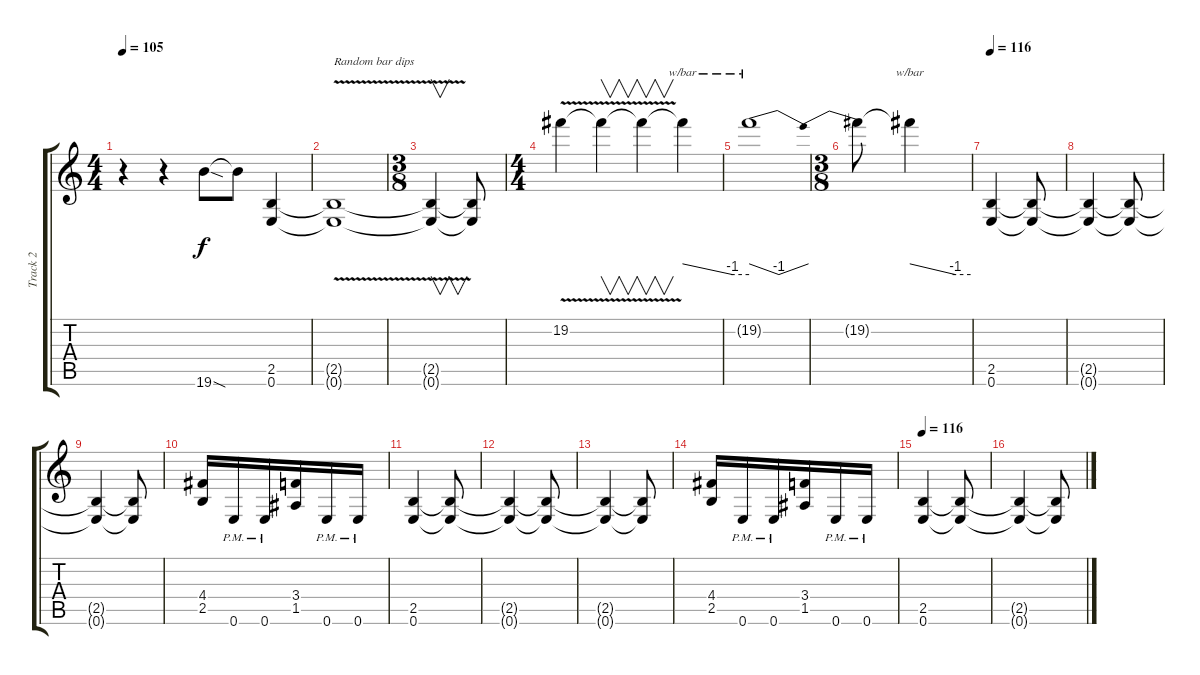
\track ("Track 2" "Track 2") {instrument distortionguitar bank 255}
\staff {score tabs}
\tuning (E4 B3 G3 D3 A2 E2) {hide}
\ts (4 4)
\tempo 105
\clef g2
\ks c
r.4{dy f instrument distortionguitar} r.4 19.6{sod}.8 19.6{t}.8 (2.5 0.6).4 |
(2.5{v t} 0.6{v t}).1{txt "Random bar dips"} |
\ts (3 8)
(2.5{t} 0.6{t}).4{v} (2.5{t} 0.6{t}).8 |
\ts (4 4)
19.2{v}.4 19.2{v t}.4{v} 19.2{t}.4{v} 19.2{t}.4{tbe (custom default 0 0 45 -4 60 -4)} |
19.2{t}.1{tbe (dip default 0 0 30 -4 60 0)} |
\ts (3 8)
19.2{t}.8 19.2{t}.4{tbe (custom default 0 0 45 -4 60 -4)} |
\tempo 116
(2.5 0.6).4 (2.5{t} 0.6{t}).8 |
(2.5{t} 0.6{t}).4 (2.5{t} 0.6{t}).8 |
(2.5{t} 0.6{t}).4 (2.5{t} 0.6{t}).8 |
(4.4 2.5).16 0.6{pm}.16 0.6{pm}.16 (3.4 1.5).16 0.6{pm}.16 0.6{pm}.16 |
(2.5 0.6).4 (2.5{t} 0.6{t}).8 |
(2.5{t} 0.6{t}).4 (2.5{t} 0.6{t}).8 |
(2.5{t} 0.6{t}).4 (2.5{t} 0.6{t}).8 |
(4.4 2.5).16 0.6{pm}.16 0.6{pm}.16 (3.4 1.5).16 0.6{pm}.16 0.6{pm}.16 |
\tempo 116
(2.5 0.6).4 (2.5{t} 0.6{t}).8 |
(2.5{t} 0.6{t}).4 (2.5{t} 0.6{t}).8
